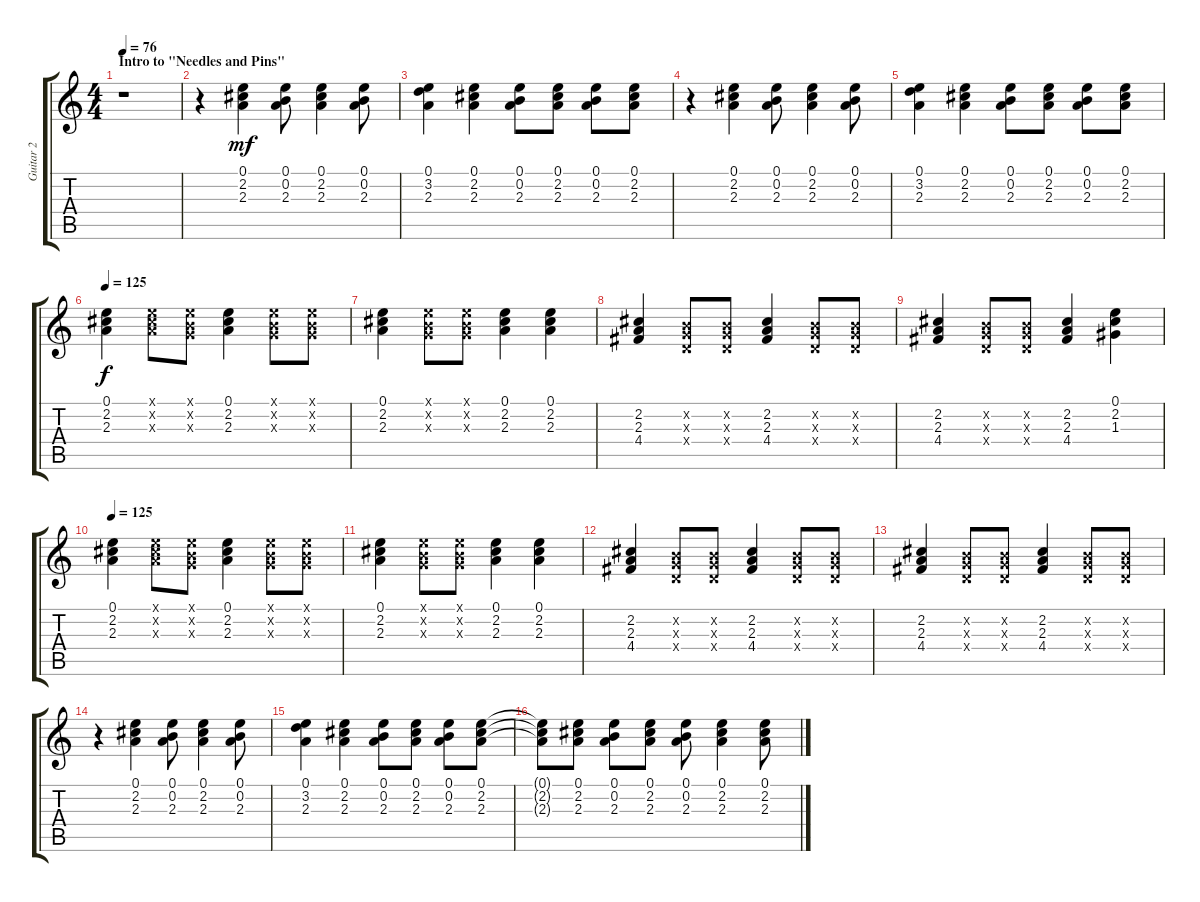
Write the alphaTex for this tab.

\track ("Guitar 2" "Guitar 2") {instrument distortionguitar}
\staff {score tabs}
\tuning (E4 B3 G3 D3 A2 E2) {hide}
\ts (4 4)
\section ("" "Intro to \"Needles and Pins\"")
\tempo 76
\tempo 125
\tempo 76
\clef g2
\ks c
r.1{dy mf volume 13 instrument electricguitarclean} |
r.4 (0.1 2.2 2.3).4 (0.1 0.2 2.3).8 (0.1 2.2 2.3).4 (0.1 0.2 2.3).8 |
(0.1 3.2 2.3).4 (0.1 2.2 2.3).4 (0.1 0.2 2.3).8 (0.1 2.2 2.3).8 (0.1 0.2 2.3).8 (0.1 2.2 2.3).8 |
r.4 (0.1 2.2 2.3).4 (0.1 0.2 2.3).8 (0.1 2.2 2.3).4 (0.1 0.2 2.3).8 |
(0.1 3.2 2.3).4 (0.1 2.2 2.3).4 (0.1 0.2 2.3).8 (0.1 2.2 2.3).8 (0.1 0.2 2.3).8 (0.1 2.2 2.3).8 |
\tempo 125
(0.1 2.2 2.3).4{dy f instrument acousticguitarsteel} (0.1{x} 2.2{x} 2.3{x}).8 (0.1{x} 0.2{x} 0.3{x}).8 (0.1 2.2 2.3).4 (0.1{x} 0.2{x} 0.3{x}).8 (0.1{x} 0.2{x} 0.3{x}).8 |
(0.1 2.2 2.3).4 (0.1{x} 0.2{x} 0.3{x}).8 (0.1{x} 0.2{x} 0.3{x}).8 (0.1 2.2 2.3).4 (0.1 2.2 2.3).4 |
(2.2 2.3 4.4).4 (0.2{x} 0.3{x} 0.4{x}).8 (0.2{x} 0.3{x} 0.4{x}).8 (2.2 2.3 4.4).4 (0.2{x} 0.3{x} 0.4{x}).8 (0.2{x} 0.3{x} 0.4{x}).8 |
(2.2 2.3 4.4).4 (0.2{x} 0.3{x} 0.4{x}).8 (0.2{x} 0.3{x} 0.4{x}).8 (2.2 2.3 4.4).4 (0.1 2.2 1.3).4 |
\tempo 125
(0.1 2.2 2.3).4{instrument acousticguitarsteel} (0.1{x} 2.2{x} 2.3{x}).8 (0.1{x} 0.2{x} 0.3{x}).8 (0.1 2.2 2.3).4 (0.1{x} 0.2{x} 0.3{x}).8 (0.1{x} 0.2{x} 0.3{x}).8 |
(0.1 2.2 2.3).4 (0.1{x} 0.2{x} 0.3{x}).8 (0.1{x} 0.2{x} 0.3{x}).8 (0.1 2.2 2.3).4 (0.1 2.2 2.3).4 |
(2.2 2.3 4.4).4 (0.2{x} 0.3{x} 0.4{x}).8 (0.2{x} 0.3{x} 0.4{x}).8 (2.2 2.3 4.4).4 (0.2{x} 0.3{x} 0.4{x}).8 (0.2{x} 0.3{x} 0.4{x}).8 |
(2.2 2.3 4.4).4 (0.2{x} 0.3{x} 0.4{x}).8 (0.2{x} 0.3{x} 0.4{x}).8 (2.2 2.3 4.4).4 (0.2{x} 0.3{x} 0.4{x}).8 (0.2{x} 0.3{x} 0.4{x}).8 |
r.4 (0.1 2.2 2.3).4 (0.1 0.2 2.3).8 (0.1 2.2 2.3).4 (0.1 0.2 2.3).8 |
(0.1 3.2 2.3).4 (0.1 2.2 2.3).4 (0.1 0.2 2.3).8 (0.1 2.2 2.3).8 (0.1 0.2 2.3).8 (0.1 2.2 2.3).8 |
(0.1{t} 2.2{t} 2.3{t}).8 (0.1 2.2 2.3).8 (0.1 0.2 2.3).8{instrument electricguitarclean} (0.1 2.2 2.3).8 (0.1 0.2 2.3).8 (0.1 2.2 2.3).4 (0.1 2.2 2.3).8
